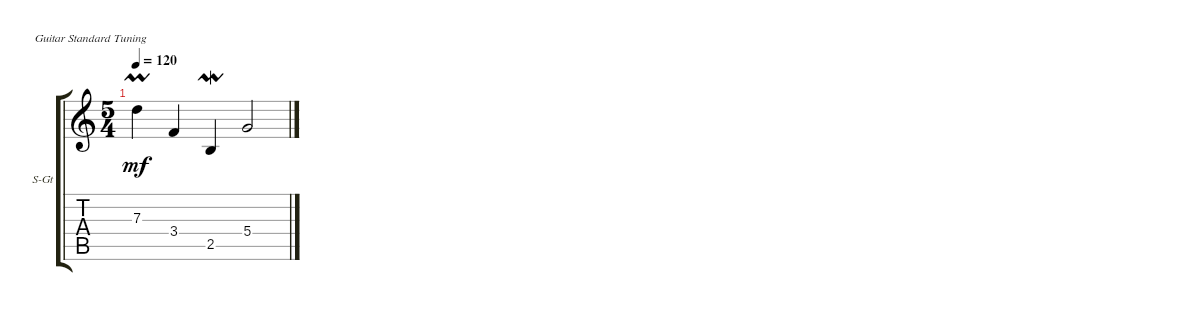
\bracketExtendMode groupsimilarinstruments
\firstSystemTrackNameOrientation horizontal
\otherSystemsTrackNameOrientation horizontal
\track ("Track 1" "S-Gt") {instrument acousticguitarsteel}
\staff {score tabs}
\tuning (E4 B3 G3 D3 A2 E2)
\ts (5 4)
\tempo 120
\clef g2
\ks c
7.3{umordent}.4{dy mf instrument acousticguitarsteel beam Down} 3.4.4{beam Up} 2.5{lmordent}.4{beam Up} 5.4.2{beam Up}
